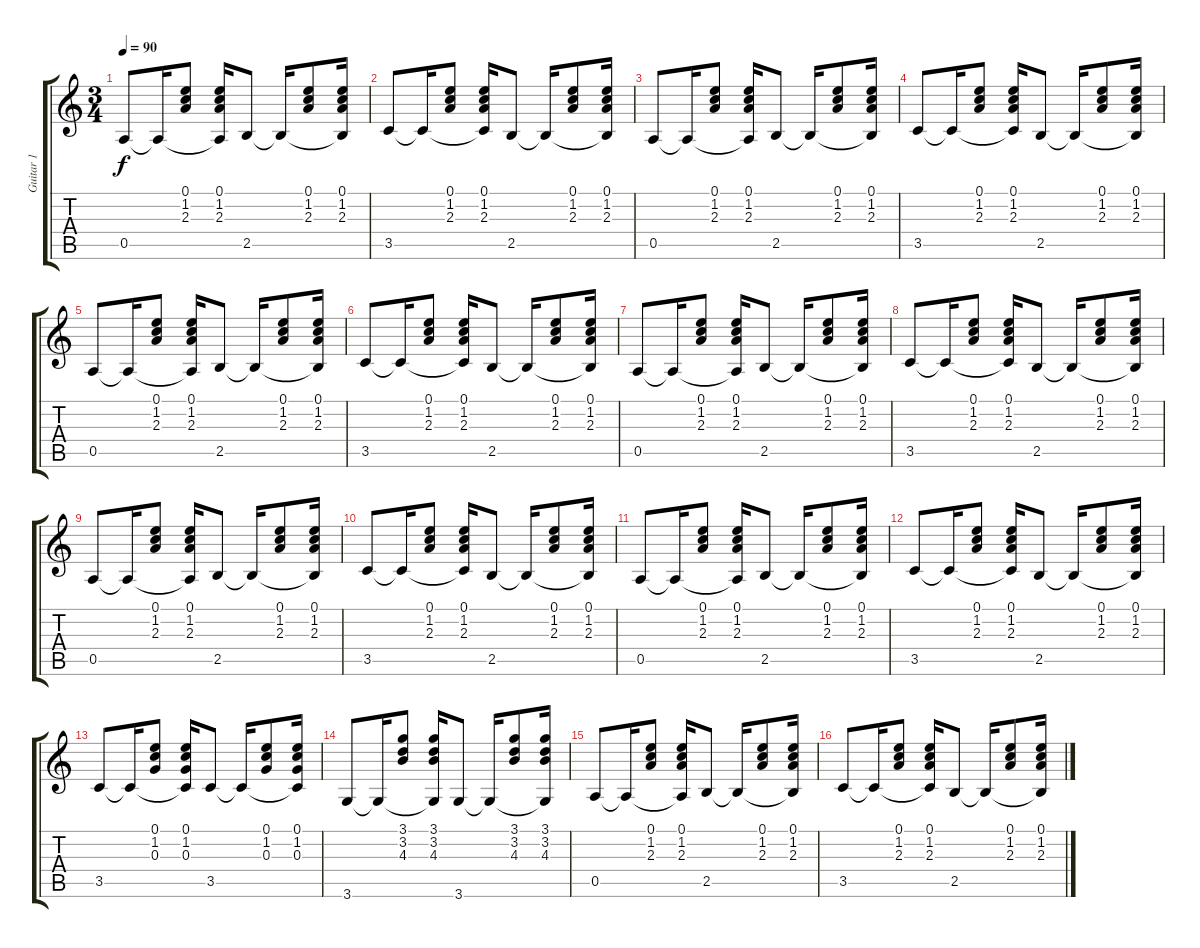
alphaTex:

\track ("Guitar 1" "Guitar 1") {instrument acousticguitarsteel}
\staff {score tabs}
\tuning (E4 B3 G3 D3 A2 E2) {hide}
\ts (3 4)
\tempo 90
\clef g2
\ks c
0.5.8{dy f instrument acousticguitarsteel} 0.5{t}.16 (0.1 1.2 2.3).8 (0.1 1.2 2.3 0.5{t}).16 2.5.8 2.5{t}.16 (0.1 1.2 2.3).8 (0.1 1.2 2.3 2.5{t}).16 |
3.5.8 3.5{t}.16 (0.1 1.2 2.3).8 (0.1 1.2 2.3 3.5{t}).16 2.5.8 2.5{t}.16 (0.1 1.2 2.3).8 (0.1 1.2 2.3 2.5{t}).16 |
0.5.8 0.5{t}.16 (0.1 1.2 2.3).8 (0.1 1.2 2.3 0.5{t}).16 2.5.8 2.5{t}.16 (0.1 1.2 2.3).8 (0.1 1.2 2.3 2.5{t}).16 |
3.5.8 3.5{t}.16 (0.1 1.2 2.3).8 (0.1 1.2 2.3 3.5{t}).16 2.5.8 2.5{t}.16 (0.1 1.2 2.3).8 (0.1 1.2 2.3 2.5{t}).16 |
0.5.8 0.5{t}.16 (0.1 1.2 2.3).8 (0.1 1.2 2.3 0.5{t}).16 2.5.8 2.5{t}.16 (0.1 1.2 2.3).8 (0.1 1.2 2.3 2.5{t}).16 |
3.5.8 3.5{t}.16 (0.1 1.2 2.3).8 (0.1 1.2 2.3 3.5{t}).16 2.5.8 2.5{t}.16 (0.1 1.2 2.3).8 (0.1 1.2 2.3 2.5{t}).16 |
0.5.8 0.5{t}.16 (0.1 1.2 2.3).8 (0.1 1.2 2.3 0.5{t}).16 2.5.8 2.5{t}.16 (0.1 1.2 2.3).8 (0.1 1.2 2.3 2.5{t}).16 |
3.5.8 3.5{t}.16 (0.1 1.2 2.3).8 (0.1 1.2 2.3 3.5{t}).16 2.5.8 2.5{t}.16 (0.1 1.2 2.3).8 (0.1 1.2 2.3 2.5{t}).16 |
0.5.8 0.5{t}.16 (0.1 1.2 2.3).8 (0.1 1.2 2.3 0.5{t}).16 2.5.8 2.5{t}.16 (0.1 1.2 2.3).8 (0.1 1.2 2.3 2.5{t}).16 |
3.5.8 3.5{t}.16 (0.1 1.2 2.3).8 (0.1 1.2 2.3 3.5{t}).16 2.5.8 2.5{t}.16 (0.1 1.2 2.3).8 (0.1 1.2 2.3 2.5{t}).16 |
0.5.8 0.5{t}.16 (0.1 1.2 2.3).8 (0.1 1.2 2.3 0.5{t}).16 2.5.8 2.5{t}.16 (0.1 1.2 2.3).8 (0.1 1.2 2.3 2.5{t}).16 |
3.5.8 3.5{t}.16 (0.1 1.2 2.3).8 (0.1 1.2 2.3 3.5{t}).16 2.5.8 2.5{t}.16 (0.1 1.2 2.3).8 (0.1 1.2 2.3 2.5{t}).16 |
3.5.8 3.5{t}.16 (0.1 1.2 0.3).8 (0.1 1.2 0.3 3.5{t}).16 3.5.8 3.5{t}.16 (0.1 1.2 0.3).8 (0.1 1.2 0.3 3.5{t}).16 |
3.6.8 3.6{t}.16 (3.1 3.2 4.3).8 (3.1 3.2 4.3 3.6{t}).16 3.6.8 3.6{t}.16 (3.1 3.2 4.3).8 (3.1 3.2 4.3 3.6{t}).16 |
0.5.8 0.5{t}.16 (0.1 1.2 2.3).8 (0.1 1.2 2.3 0.5{t}).16 2.5.8 2.5{t}.16 (0.1 1.2 2.3).8 (0.1 1.2 2.3 2.5{t}).16 |
3.5.8 3.5{t}.16 (0.1 1.2 2.3).8 (0.1 1.2 2.3 3.5{t}).16 2.5.8 2.5{t}.16 (0.1 1.2 2.3).8 (0.1 1.2 2.3 2.5{t}).16
